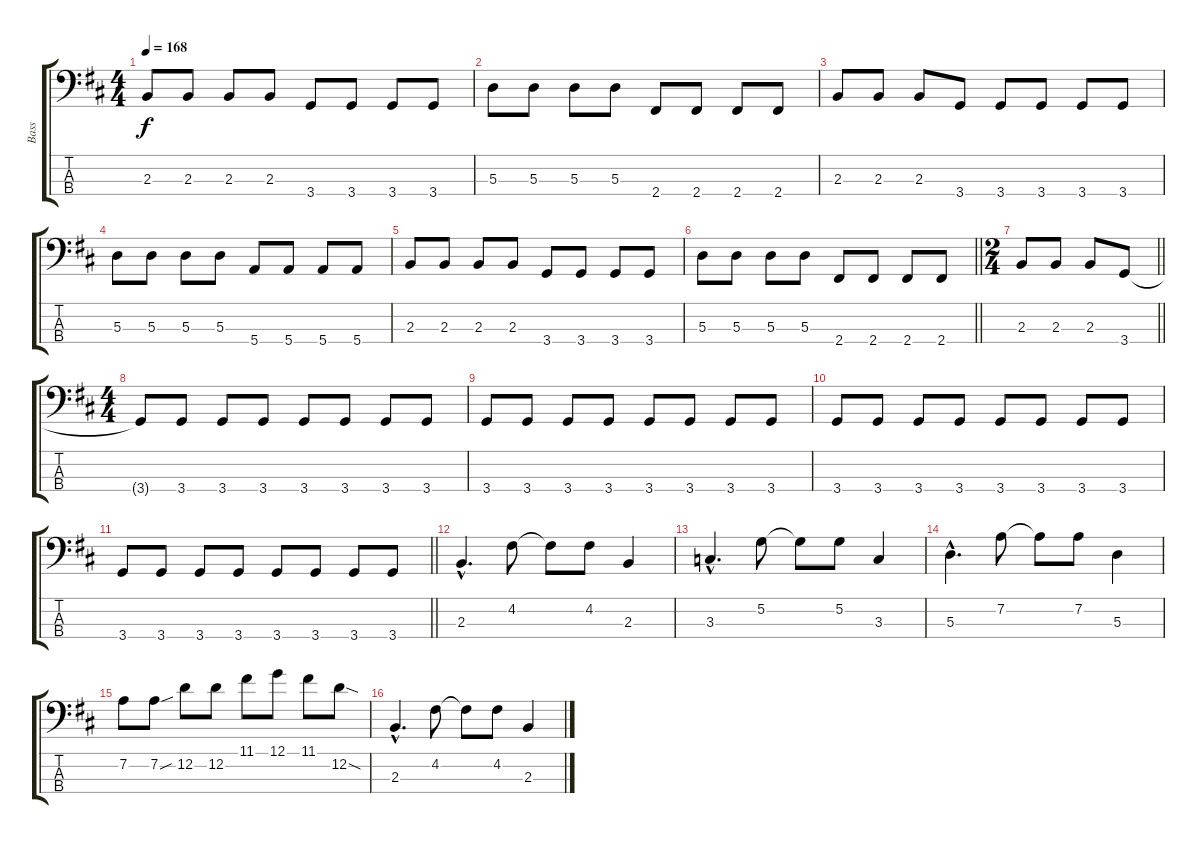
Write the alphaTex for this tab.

\track ("Bass" "Bass") {instrument electricbasspick}
\staff {score tabs}
\tuning (G2 D2 A1 E1) {hide}
\ts (4 4)
\tempo 168
\clef f4
\ks d
2.3.8{dy f} 2.3.8 2.3.8 2.3.8 3.4.8 3.4.8 3.4.8 3.4.8 |
5.3.8 5.3.8 5.3.8 5.3.8 2.4.8 2.4.8 2.4.8 2.4.8 |
2.3.8 2.3.8 2.3.8 3.4.8 3.4.8 3.4.8 3.4.8 3.4.8 |
5.3.8 5.3.8 5.3.8 5.3.8 5.4.8 5.4.8 5.4.8 5.4.8 |
2.3.8 2.3.8 2.3.8 2.3.8 3.4.8 3.4.8 3.4.8 3.4.8 |
\barLineRight lightlight
5.3.8 5.3.8 5.3.8 5.3.8 2.4.8 2.4.8 2.4.8 2.4.8 |
\ts (2 4)
\barLineRight lightlight
2.3.8 2.3.8 2.3.8 3.4.8 |
\ts (4 4)
3.4{t}.8 3.4.8 3.4.8 3.4.8 3.4.8 3.4.8 3.4.8 3.4.8 |
3.4.8 3.4.8 3.4.8 3.4.8 3.4.8 3.4.8 3.4.8 3.4.8 |
3.4.8 3.4.8 3.4.8 3.4.8 3.4.8 3.4.8 3.4.8 3.4.8 |
\barLineRight lightlight
3.4.8 3.4.8 3.4.8 3.4.8 3.4.8 3.4.8 3.4.8 3.4.8 |
2.3{hac}.4{d} 4.2.8 4.2{t}.8 4.2.8 2.3.4 |
3.3{hac}.4{d} 5.2.8 5.2{t}.8 5.2.8 3.3.4 |
5.3{hac}.4{d} 7.2.8 7.2{t}.8 7.2.8 5.3.4 |
7.2.8 7.2{sou}.8 12.2.8 12.2.8 11.1.8 12.1.8 11.1.8 12.2{sod}.8 |
2.3{hac}.4{d} 4.2.8 4.2{t}.8 4.2.8 2.3.4
